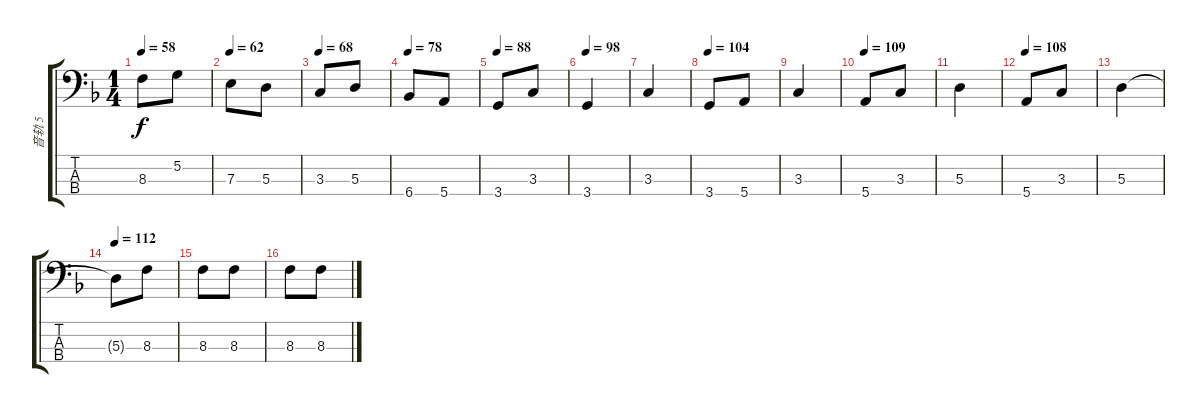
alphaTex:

\track ("音轨 5" "音轨 5") {instrument electricbassfinger}
\staff {score tabs}
\tuning (G2 D2 A1 E1) {hide}
\ts (1 4)
\tempo 58
\clef f4
\ks f
8.3.8{dy f} 5.2.8 |
\tempo 62
7.3.8 5.3.8 |
\tempo 68
3.3.8 5.3.8 |
\tempo 78
6.4.8 5.4.8 |
\tempo 88
3.4.8 3.3.8 |
\tempo 98
3.4.4 |
3.3.4 |
\tempo 104
3.4.8 5.4.8 |
3.3.4 |
\tempo 109
5.4.8 3.3.8 |
5.3.4 |
\tempo 108
5.4.8 3.3.8 |
5.3.4 |
\tempo 112
5.3{t}.8 8.3.8 |
8.3.8 8.3.8 |
8.3.8 8.3.8
